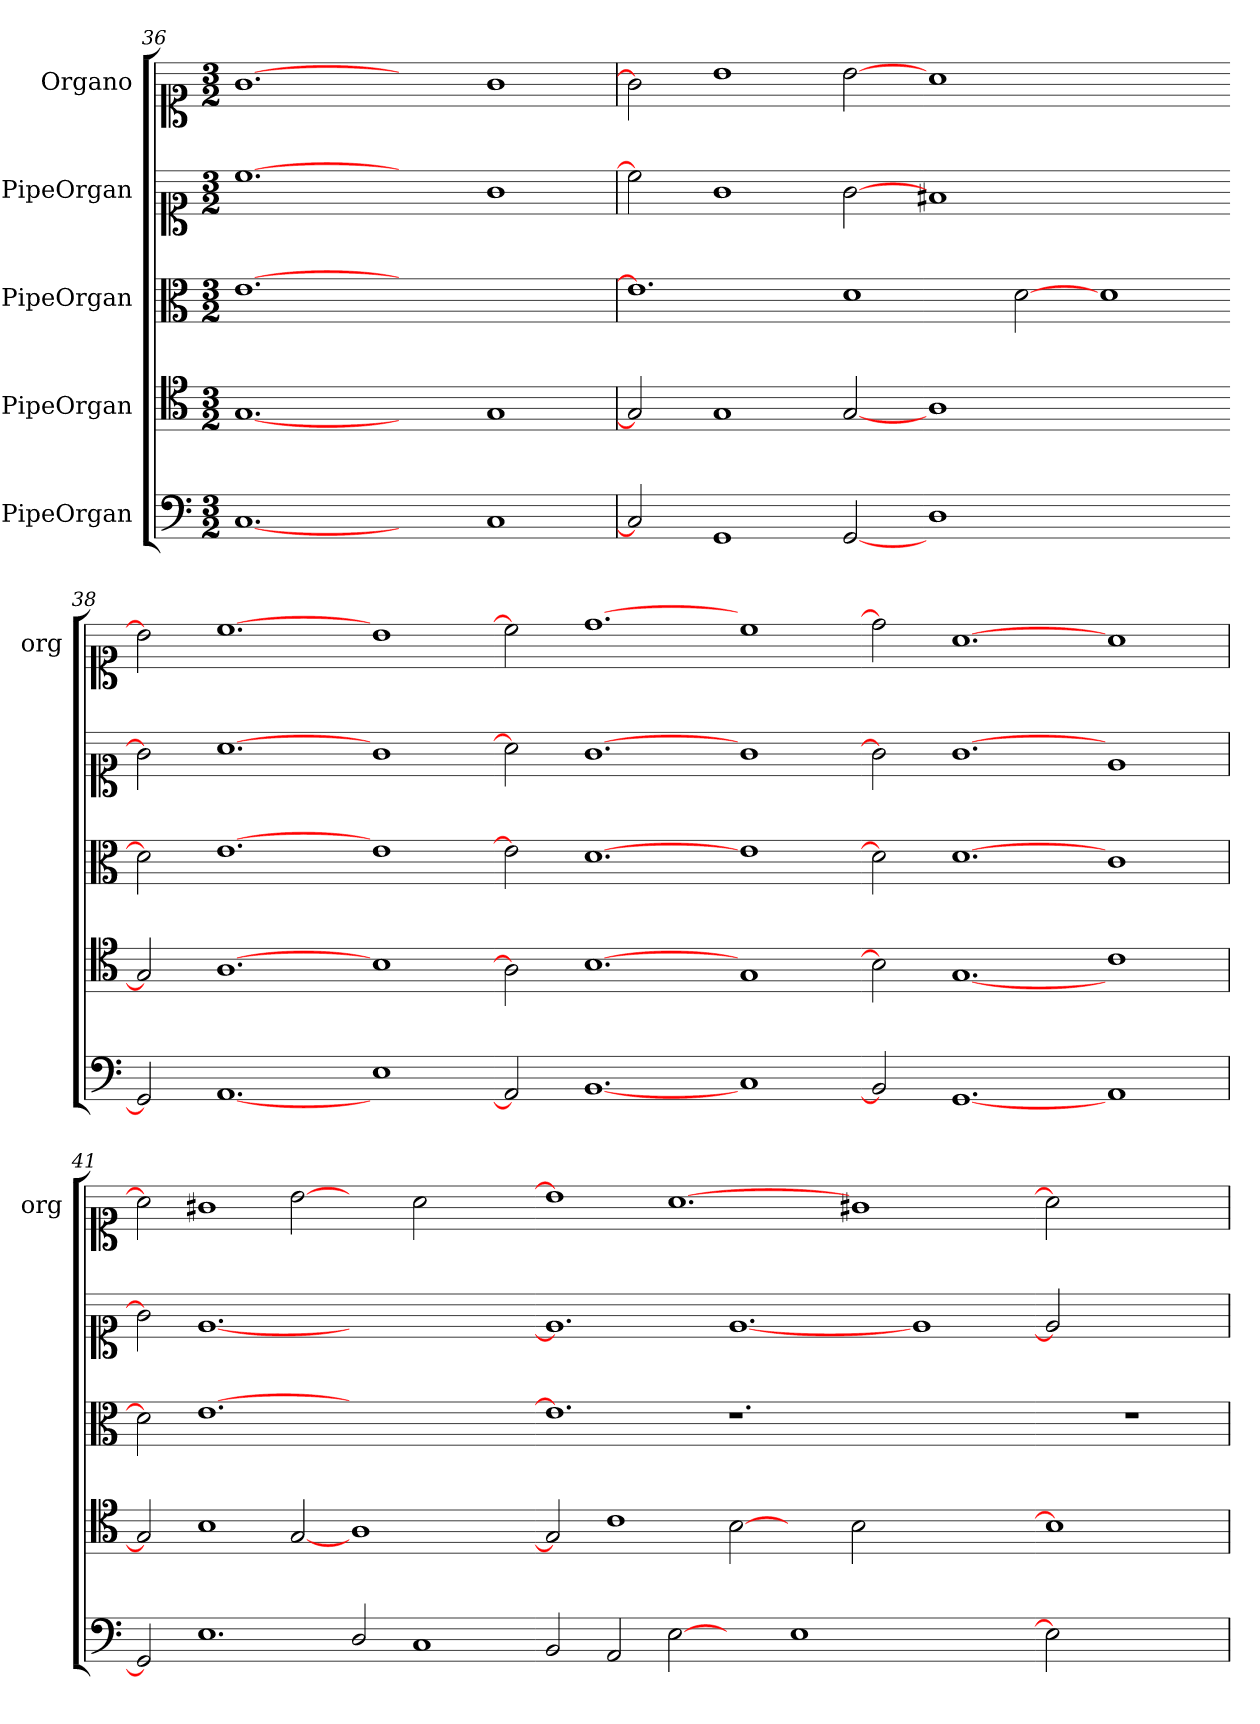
**kern	**kern	**kern	**kern	**kern
*part5	*part4	*part3	*part2	*part1
*staff5	*staff4	*staff3	*staff2	*staff1
*I"PipeOrgan	*I"PipeOrgan	*I"PipeOrgan	*I"PipeOrgan	*I"Organo
*	*	*	*	*I'org
*clefF4	*clefC4	*clefC3	*clefC1	*clefC1
*k[]	*k[]	*k[]	*k[]	*k[]
*M3/2	*M3/2	*M3/2	*M3/2	*M3/2
=36	=36	=36	=36	=36
[1.C	[1.G	[1.e	[1.cc	[1.g
2ryy	2ryy	1.ryy	2ryy	2ryy
1C	1G	.	1g	1g
=37	=37	=37	=37	=37
2C]	2G]	1.e]	2cc]	2g]
1GG	1G	.	1g	1b
[2GG	[2G	1d	[2g	[2b
1D	1A	.	1f#X	1a
.	.	[2d	.	.
1ryy	1ryy	1d	1ryy	1ryy
=38-	=38-	=38-	=38-	=38-
2GG]	2G]	2d]	2g]	2b]
[1.AA	[1.A	[1.e	[1.a	[1.cc
1E	1B	1e	1g	1b
=39-	=39-	=39-	=39-	=39-
2AA]	2A]	2e]	2a]	2cc]
[1.BB	[1.B	[1.d	[1.g	[1.dd
1C	1G	1e	1g	1cc
=40-	=40-	=40-	=40-	=40-
2BB]	2B]	2d]	2g]	2dd]
[1.GG	[1.G	[1.d	[1.g	[1.a
1AA	1c	1c	1e	1a
=41	=41	=41	=41	=41
2GG]	2G]	2d]	2g]	2a]
1.E	1B	[1.e	[1.e	1g#X
.	[2G	.	.	[2b
2D/	1A	1.ryy	1.ryy	2ryy
1C	.	.	.	2a\
.	2ryy	.	.	2ryy
=42-	=42-	=42-	=42-	=42-
2BB/	2G]	1.e]	1.e]	1b]
2AA/	1c	.	.	.
[2E	.	.	.	[1.a
2ryy	[2B	1.r	[1.e	.
1E	2ryy	.	.	.
.	2B\	.	.	1g#X
1ryy	1ryy	1ryy	1e	.
.	.	.	.	2ryy
=43-	=43-	=43-	=43-	=43-
2E]	1B]	1.r	2e]	2a]
1ryy	.	.	1ryy	1ryy
.	2ryy	.	.	.
=	=	=	=	=
*-	*-	*-	*-	*-
